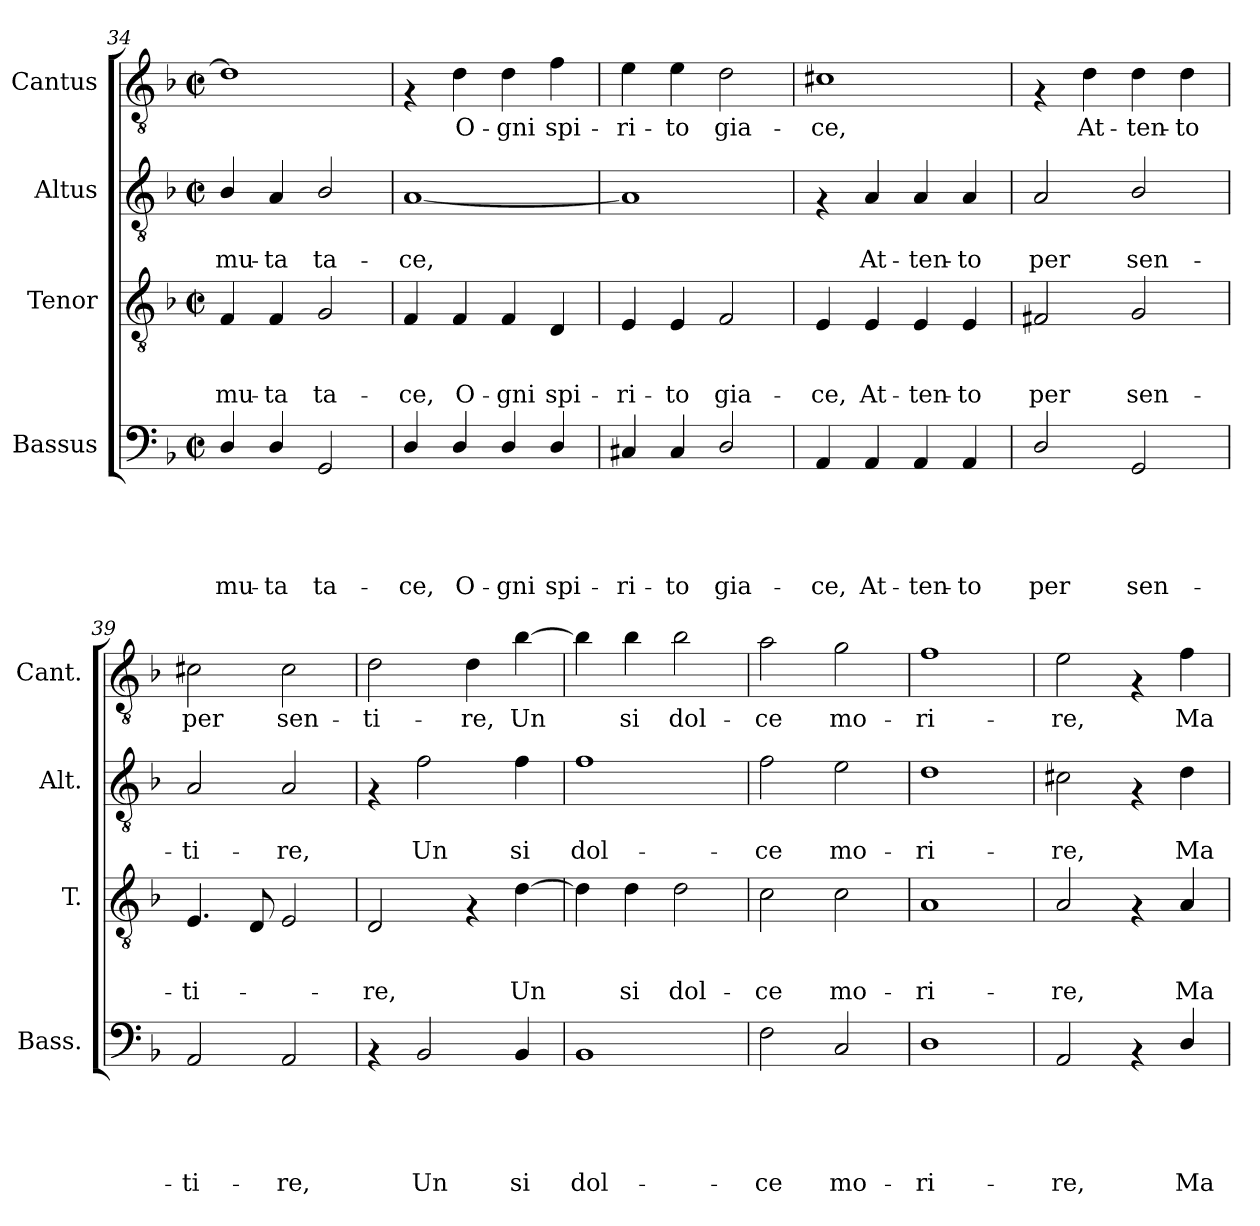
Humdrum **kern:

**kern	**text	**text	**text	**text	**text	**kern	**text	**text	**text	**kern	**text	**text	**kern	**text
*part4	*part4	*part4	*part4	*part4	*part4	*part3	*part3	*part3	*part3	*part2	*part2	*part2	*part1	*part1
*staff4	*staff4	*staff4	*staff4	*staff4	*staff4	*staff3	*staff3	*staff3	*staff3	*staff2	*staff2	*staff2	*staff1	*staff1
*I"Bassus	*	*	*	*	*	*I"Tenor	*	*	*	*I"Altus	*	*	*I"Cantus	*
*I'Bass.	*	*	*	*	*	*I'T.	*	*	*	*I'Alt.	*	*	*I'Cant.	*
*clefF4	*	*	*	*	*	*clefGv2	*	*	*	*clefGv2	*	*	*clefGv2	*
*k[b-]	*	*	*	*	*	*k[b-]	*	*	*	*k[b-]	*	*	*k[b-]	*
*F:	*	*	*	*	*	*F:	*	*	*	*F:	*	*	*F:	*
*M2/2	*	*	*	*	*	*M2/2	*	*	*	*M2/2	*	*	*M2/2	*
*met(c|)	*	*	*	*	*	*met(c|)	*	*	*	*met(c|)	*	*	*met(c|)	*
=34	=34	=34	=34	=34	=34	=34	=34	=34	=34	=34	=34	=34	=34	=34
!	!	!	!	!	!LO:LY:b	!	!	!	!LO:LY:b	!	!	!LO:LY:b	!	!
4D/	.	.	.	.	mu-	4F/	.	.	mu-	4B-/	.	mu-	1d]	.
!	!	!	!	!	!LO:LY:b	!	!	!	!LO:LY:b	!	!	!LO:LY:b	!	!
4D/	.	.	.	.	-ta	4F/	.	.	-ta	4A/	.	-ta	.	.
!	!	!	!	!	!LO:LY:b	!	!	!	!LO:LY:b	!	!	!LO:LY:b	!	!
2GG/	.	.	.	.	ta-	2G/	.	.	ta-	2B-/	.	ta-	.	.
=35	=35	=35	=35	=35	=35	=35	=35	=35	=35	=35	=35	=35	=35	=35
!	!	!	!	!	!LO:LY:b	!	!	!	!LO:LY:b	!	!	!LO:LY:b	!	!
4D/	.	.	.	.	-ce,	4F/	.	.	-ce,	[<1A	.	-ce,	4rF	.
!	!	!	!	!	!LO:LY:b	!	!	!	!LO:LY:b	!	!	!	!	!LO:LY:b
4D/	.	.	.	.	O-	4F/	.	.	O-	.	.	.	4d\	O-
!	!	!	!	!	!LO:LY:b	!	!	!	!LO:LY:b	!	!	!	!	!LO:LY:b
4D/	.	.	.	.	-gni	4F/	.	.	-gni	.	.	.	4d\	-gni
!	!	!	!	!	!LO:LY:b	!	!	!	!LO:LY:b	!	!	!	!	!LO:LY:b
4D/	.	.	.	.	spi-	4D/	.	.	spi-	.	.	.	4f\	spi-
=36	=36	=36	=36	=36	=36	=36	=36	=36	=36	=36	=36	=36	=36	=36
!	!	!	!	!	!LO:LY:b	!	!	!	!LO:LY:b	!	!	!	!	!LO:LY:b
4C#X/	.	.	.	.	-ri-	4E/	.	.	-ri-	1A]	.	.	4e\	-ri-
!	!	!	!	!	!LO:LY:b	!	!	!	!LO:LY:b	!	!	!	!	!LO:LY:b
4C#/	.	.	.	.	-to	4E/	.	.	-to	.	.	.	4e\	-to
!	!	!	!	!	!LO:LY:b	!	!	!	!LO:LY:b	!	!	!	!	!LO:LY:b
2D/	.	.	.	.	gia-	2F/	.	.	gia-	.	.	.	2d\	gia-
=37	=37	=37	=37	=37	=37	=37	=37	=37	=37	=37	=37	=37	=37	=37
!	!	!	!	!	!LO:LY:b	!	!	!	!LO:LY:b	!	!	!	!	!LO:LY:b
4AA/	.	.	.	.	-ce,	4E/	.	.	-ce,	4rF	.	.	1c#X	-ce,
!	!	!	!	!	!LO:LY:b	!	!	!	!LO:LY:b	!	!	!LO:LY:b	!	!
4AA/	.	.	.	.	At-	4E/	.	.	At-	4A/	.	At-	.	.
!	!	!	!	!	!LO:LY:b	!	!	!	!LO:LY:b	!	!	!LO:LY:b	!	!
4AA/	.	.	.	.	-ten-	4E/	.	.	-ten-	4A/	.	-ten-	.	.
!	!	!	!	!	!LO:LY:b	!	!	!	!LO:LY:b	!	!	!LO:LY:b	!	!
4AA/	.	.	.	.	-to	4E/	.	.	-to	4A/	.	-to	.	.
=38	=38	=38	=38	=38	=38	=38	=38	=38	=38	=38	=38	=38	=38	=38
!	!	!	!	!	!LO:LY:b	!	!	!	!LO:LY:b	!	!	!LO:LY:b	!	!
2D/	.	.	.	.	per	2F#X/	.	.	per	2A/	.	per	4rF	.
!	!	!	!	!	!	!	!	!	!	!	!	!	!	!LO:LY:b
.	.	.	.	.	.	.	.	.	.	.	.	.	4d\	At-
!	!	!	!	!	!LO:LY:b	!	!	!	!LO:LY:b	!	!	!LO:LY:b	!	!LO:LY:b
2GG/	.	.	.	.	sen-	2G/	.	.	sen-	2B-/	.	sen-	4d\	-ten-
!	!	!	!	!	!	!	!	!	!	!	!	!	!	!LO:LY:b
.	.	.	.	.	.	.	.	.	.	.	.	.	4d\	-to
!!LO:LB:g=z
=39	=39	=39	=39	=39	=39	=39	=39	=39	=39	=39	=39	=39	=39	=39
!	!	!	!	!	!LO:LY:b	!	!	!	!LO:LY:b	!	!	!LO:LY:b	!	!LO:LY:b
2AA/	.	.	.	.	-ti-	4.E/	.	.	-ti-	2A/	.	-ti-	2c#X\	per
.	.	.	.	.	.	8D/	.	.	.	.	.	.	.	.
!	!	!	!	!	!LO:LY:b	!	!	!	!	!	!	!LO:LY:b	!	!LO:LY:b
2AA/	.	.	.	.	-re,	2E/	.	.	.	2A/	.	-re,	2c#\	sen-
=40	=40	=40	=40	=40	=40	=40	=40	=40	=40	=40	=40	=40	=40	=40
!	!	!	!	!	!	!	!	!	!LO:LY:b	!	!	!	!	!LO:LY:b
4rAA	.	.	.	.	.	2D/	.	.	-re,	4rF	.	.	2d\	-ti-
!	!	!	!	!	!LO:LY:b	!	!	!	!	!	!	!LO:LY:b	!	!
2BB-/	.	.	.	.	Un	.	.	.	.	2f\	.	Un	.	.
!	!	!	!	!	!	!	!	!	!	!	!	!	!	!LO:LY:b
.	.	.	.	.	.	4rF	.	.	.	.	.	.	4d\	-re,
!	!	!	!	!	!LO:LY:b	!	!	!	!LO:LY:b	!	!	!LO:LY:b	!	!LO:LY:b
4BB-/	.	.	.	.	si	[>4d\	.	.	Un	4f\	.	si	[>4b-\	Un
=41	=41	=41	=41	=41	=41	=41	=41	=41	=41	=41	=41	=41	=41	=41
!	!	!	!	!	!LO:LY:b	!	!	!	!	!	!	!LO:LY:b	!	!
1BB-	.	.	.	.	dol-	4d\]	.	.	.	1f	.	dol-	4b-\]	.
!	!	!	!	!	!	!	!	!	!LO:LY:b	!	!	!	!	!LO:LY:b
.	.	.	.	.	.	4d\	.	.	si	.	.	.	4b-\	si
!	!	!	!	!	!	!	!	!	!LO:LY:b	!	!	!	!	!LO:LY:b
.	.	.	.	.	.	2d\	.	.	dol-	.	.	.	2b-\	dol-
=42	=42	=42	=42	=42	=42	=42	=42	=42	=42	=42	=42	=42	=42	=42
!	!	!	!	!	!LO:LY:b	!	!	!	!LO:LY:b	!	!	!LO:LY:b	!	!LO:LY:b
2F\	.	.	.	.	-ce	2c\	.	.	-ce	2f\	.	-ce	2a\	-ce
!	!	!	!	!	!LO:LY:b	!	!	!	!LO:LY:b	!	!	!LO:LY:b	!	!LO:LY:b
2C/	.	.	.	.	mo-	2c\	.	.	mo-	2e\	.	mo-	2g\	mo-
=43	=43	=43	=43	=43	=43	=43	=43	=43	=43	=43	=43	=43	=43	=43
!	!	!	!	!	!LO:LY:b	!	!	!	!LO:LY:b	!	!	!LO:LY:b	!	!LO:LY:b
1D	.	.	.	.	-ri-	1A	.	.	-ri-	1d	.	-ri-	1f	-ri-
=44	=44	=44	=44	=44	=44	=44	=44	=44	=44	=44	=44	=44	=44	=44
!	!	!	!	!	!LO:LY:b	!	!	!	!LO:LY:b	!	!	!LO:LY:b	!	!LO:LY:b
2AA/	.	.	.	.	-re,	2A/	.	.	-re,	2c#X\	.	-re,	2e\	-re,
4rAA	.	.	.	.	.	4rF	.	.	.	4rF	.	.	4rF	.
!	!	!	!	!	!LO:LY:b	!	!	!	!LO:LY:b	!	!	!LO:LY:b	!	!LO:LY:b
4D/	.	.	.	.	Ma	4A/	.	.	Ma	4d\	.	Ma	4f\	Ma
=	=	=	=	=	=	=	=	=	=	=	=	=	=	=
*-	*-	*-	*-	*-	*-	*-	*-	*-	*-	*-	*-	*-	*-	*-
